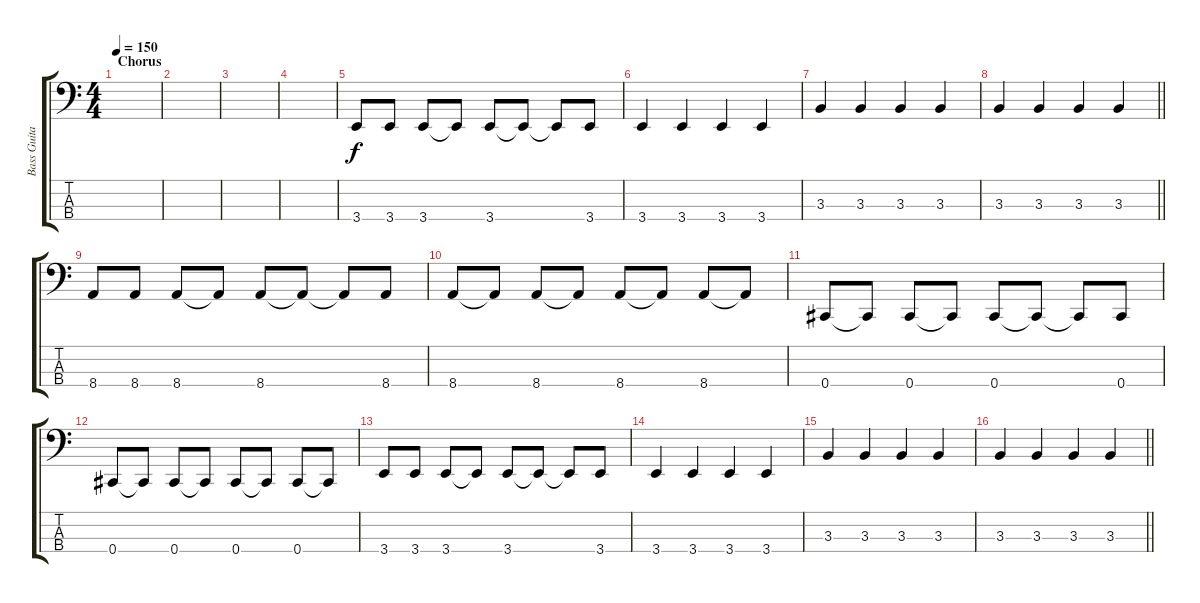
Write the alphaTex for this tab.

\track ("Bass Guitar" "Bass Guita") {instrument electricbassfinger}
\staff {score tabs}
\tuning (Gb2 Db2 Ab1 Db1) {hide}
\ts (4 4)
\section ("" "Chorus")
\tempo 150
\clef f4
\ks c
|
|
|
|
3.4.8{volume 13} 3.4.8 3.4.8 3.4{t}.8 3.4.8 3.4{t}.8 3.4{t}.8 3.4.8 |
3.4.4 3.4.4 3.4.4 3.4.4 |
3.3.4 3.3.4 3.3.4 3.3.4 |
\barLineRight lightlight
3.3.4 3.3.4 3.3.4 3.3.4 |
8.4.8 8.4.8 8.4.8 8.4{t}.8 8.4.8 8.4{t}.8 8.4{t}.8 8.4.8 |
8.4.8 8.4{t}.8 8.4.8 8.4{t}.8 8.4.8 8.4{t}.8 8.4.8 8.4{t}.8 |
0.4.8 0.4{t}.8 0.4.8 0.4{t}.8 0.4.8 0.4{t}.8 0.4{t}.8 0.4.8 |
0.4.8 0.4{t}.8 0.4.8 0.4{t}.8 0.4.8 0.4{t}.8 0.4.8 0.4{t}.8 |
3.4.8 3.4.8 3.4.8 3.4{t}.8 3.4.8 3.4{t}.8 3.4{t}.8 3.4.8 |
3.4.4 3.4.4 3.4.4 3.4.4 |
3.3.4 3.3.4 3.3.4 3.3.4 |
\barLineRight lightlight
3.3.4 3.3.4 3.3.4 3.3.4
